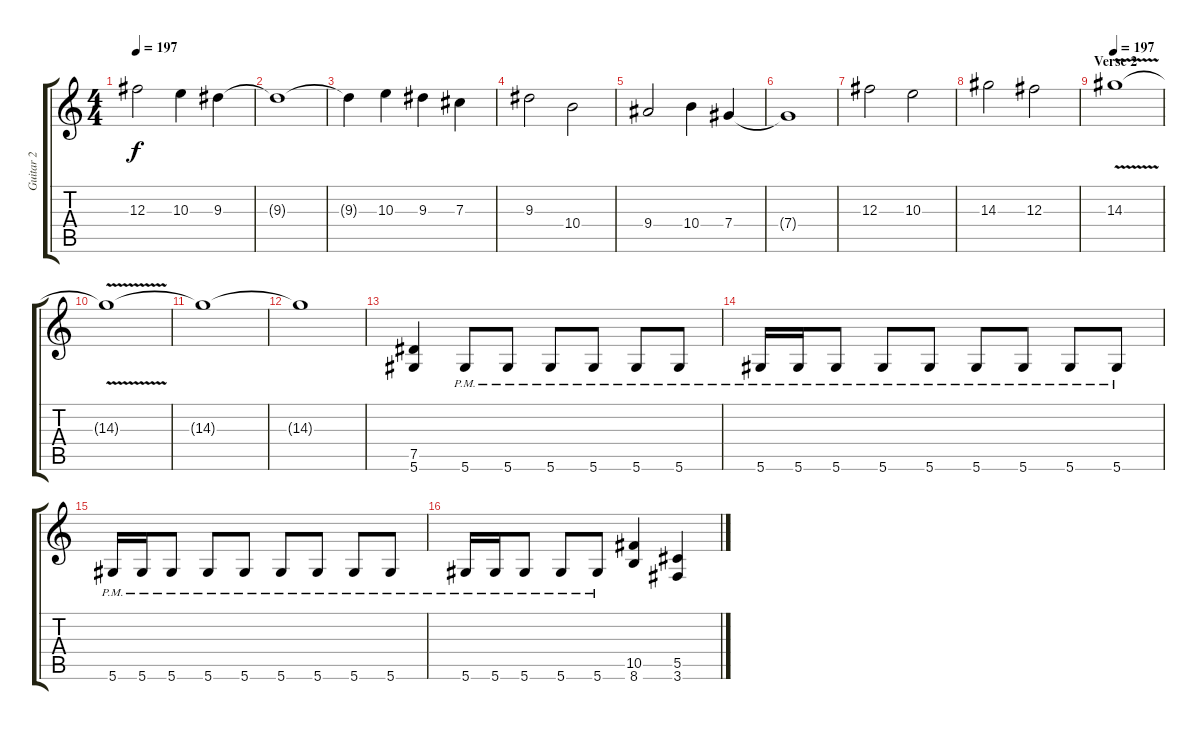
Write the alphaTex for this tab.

\track ("Guitar 2" "Guitar 2") {instrument overdrivenguitar}
\staff {score tabs}
\tuning (Eb4 Bb3 Gb3 Db3 Ab2 Eb2) {hide}
\ts (4 4)
\tempo 197
\clef g2
\ks c
12.3.2{dy f} 10.3.4 9.3.4 |
9.3{t}.1 |
9.3{t}.4 10.3.4 9.3.4 7.3.4 |
9.3.2 10.4.2 |
9.4.2 10.4.4 7.4.4 |
7.4{t}.1 |
12.3.2 10.3.2 |
14.3.2 12.3.2 |
\section ("" "Verse 2")
\tempo 197
14.3{v}.1 |
14.3{t}.1 |
14.3{t}.1 |
14.3{t}.1{volume 0} |
(7.5 5.6).4{volume 10 balance 2 instrument overdrivenguitar} 5.6{pm}.8 5.6{pm}.8 5.6{pm}.8 5.6{pm}.8 5.6{pm}.8 5.6{pm}.8 |
5.6{pm}.16 5.6{pm}.16 5.6{pm}.8 5.6{pm}.8 5.6{pm}.8 5.6{pm}.8 5.6{pm}.8 5.6{pm}.8 5.6{pm}.8 |
5.6{pm}.16 5.6{pm}.16 5.6{pm}.8 5.6{pm}.8 5.6{pm}.8 5.6{pm}.8 5.6{pm}.8 5.6{pm}.8 5.6{pm}.8 |
5.6{pm}.16 5.6{pm}.16 5.6{pm}.8 5.6{pm}.8 5.6{pm}.8 (10.5 8.6).4 (5.5 3.6).4
